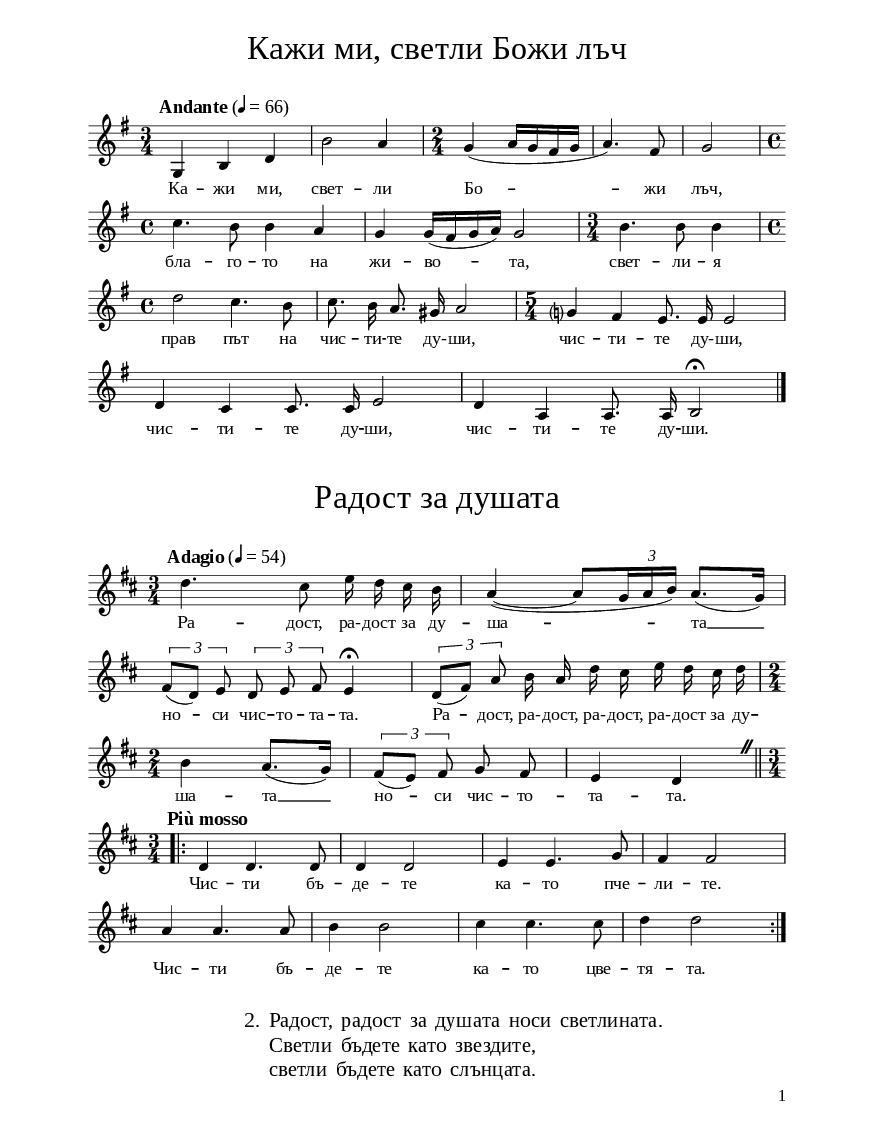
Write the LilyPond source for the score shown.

\version "2.24.3"

% include paper part and global functions
\include "include/globals.ily"

\bookpart {
  \label #'ref167_2
  \tocItem \markup "Кажи ми, светли Божи лъч"
  \paper {
    print-all-headers = ##t
    print-page-number = ##t
    print-first-page-number = ##t

    % put page numbers on the bottom
    oddHeaderMarkup = \markup ""
    evenHeaderMarkup = \markup ""
    oddFooterMarkup = \markup
    \fill-line {
      ""
      \if \should-print-page-number \fromproperty #'page:page-number-string
    }
    evenFooterMarkup = \markup
    \fill-line {
      \if \should-print-page-number \fromproperty #'page:page-number-string
      ""
    }

    left-margin = 1.5\cm
    right-margin = 1.5\cm
    top-margin = 1.6\cm
    bottom-margin = 1.2\cm
    ragged-bottom = ##t % do not spread the staves to fill the whole vertical space

    % change distance between staves
    system-system-spacing =
    #'((basic-distance . 8)
       (minimum-distance . 6)
       (padding . 1)
       (stretchability . 12))
  }
  \score {
    \include "include/score-layout.ily"

    \new Voice \absolute {
      \clef treble
      \key g \major
      \time 3/4
      \tempoFunc "Andante" 4 "66"
      \autoBeamOff
      g4  b4  d'4 | % 2
      b'2  a'4 | % 3
      \time 2/4  | % 3
      g'4 (  a'16 [  g'16  fis'16  g'16
      ] | % 4
      a'4. )  fis'8 | % 5
      g'2 \break | % 6
      \time 4/4  | % 6
      c''4.  b'8  b'4  a'4 | % 7
      g'4  g'16 ( [  fis'16  g'16  a'16
      ) ]  g'2 | % 8
      \time 3/4  | % 8
      b'4.  b'8  b'4 \break | % 9
      \time 4/4  | % 9
      d''2  c''4.  b'8 |
      c''8.  b'16  a'8.  gis'16
      a'2 | % 11
      \time 5/4  | % 11
      g'?4  fis'4  e'8.  e'16  e'2
      \break | % 12
      d'4  c'4  c'8.  c'16  e'2 | % 13
      d'4  a4  a8.  a16  b2 ^\fermata
      \bar "|."
    }

    \addlyrics {
      Ка -- жи ми, свет -- ли Бо --
      жи лъч, бла -- го -- то
      на жи -- во --   та, свет --
      ли -- я прав път на чис -- ти --
      те "ду-" -- ши, чис -- ти -- те "ду-" --
      ши, чис -- ти -- те ду -- ши, чис --
      ти -- те ду -- ши.}

      \header {
        title = \titleFunc "Кажи ми, светли Божи лъч" "Kaži mi, svetli Boži lăč"
      }

      \midi{}

    } % score

    \label #'ref155_1
    \tocItem \markup "Радост за душата"
    \score {
      \include "include/score-layout.ily"

      \new Voice \absolute {
        \clef treble
        \key d \major
        \time 3/4
        \tempoFunc "Adagio" 4 "54"
        \autoBeamOff
        d''4.  cis''8  e''16  d''16
        cis''16  b'16 | % 2
        a'4 ( ~  a'8 [ \once \omit TupletBracket
        \times 2/3  {
          g'16  a'16  b'16 ) ]
        }
        a'8. ( [  g'16 ) ] \break | % 3

        \times 2/3  {
          fis'8 ( [  d'8 ) ] e'8
        }

        \times 2/3  {
          d'8   e'8  fis'8
        }
        e'4 ^\fermata \noBreak | % 4

        \times 2/3  {
          d'8 ([  fis'8 ]) a'8
        }
        b'16  a'16  d''16  cis''16
        e''16  d''16  cis''16  d''16
        \break | % 5
        \time 2/4
        b'4  a'8. [(  g'16 )]
        \times 2/3  {
          fis'8 ( [  e'8 ) ] fis'8
        }
        % 6
        g'8  fis'8  e'4  d'4 \caesura \time 3/4 \break
        \bar ".|:-||"
        | % 7
        \tempo "Più mosso"
        d'4  d'4.  d'8 | % 8
        d'4  d'2 | % 9
        e'4  e'4.  g'8 |
        fis'4  fis'2 \break | % 11
        a'4  a'4.  a'8 | % 12
        b'4  b'2 | % 13
        cis''4  cis''4.  cis''8 | % 14
        d''4  d''2
        \bar ":|."

      }

      \addlyrics {
        Ра -- дост, "ра-" -- дост за ду -- ша
        --  та __  но -- си
        чис -- то -- та -- та. Ра -- дост,
        "ра-" -- дост, "ра-" -- дост, "ра-" -- дост
        за ду -- ша -- та __  но -- си
        чис -- то -- та -- та. Чис -- ти бъ --
        де -- те ка -- то пче -- ли -- те.
        Чис -- ти бъ -- де -- те ка -- то
        цве -- тя -- та.
      }

      \header {
        title = \titleFunc "Радост за душата" "Radost za dušata"
      }

      \midi{}

    } % score


    \markup \fontsize #bgCoupletFontSize {
      \hspace #15
      \override #`(baseline-skip . ,bgCoupletBaselineSkip) % affects space between column lines
      \column {
        \line {   2. Радост, радост за душата носи светлината. }
        \line {   "   "  Светли бъдете като звездите,}
        \line {   "   "   светли бъдете като слънцата. }

      }

    } % markup
  } % bookpart

  % Più mosso
  %
